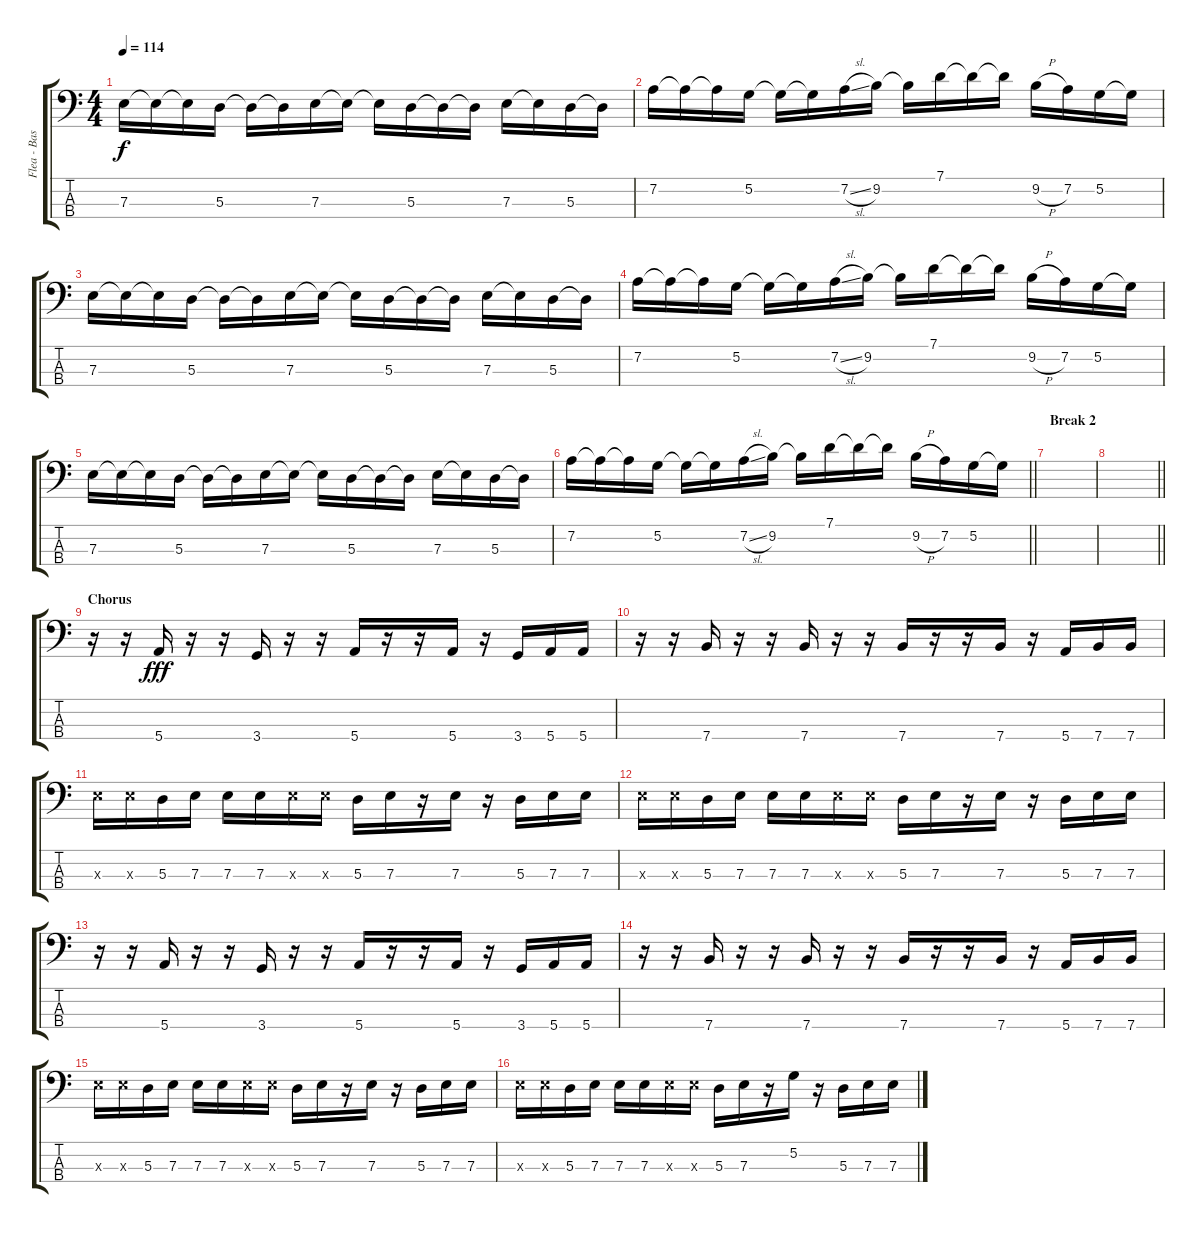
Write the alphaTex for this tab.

\track ("Flea - Bass" "Flea - Bas") {instrument electricbassfinger}
\staff {score tabs}
\tuning (G2 D2 A1 E1) {hide}
\ts (4 4)
\tempo 114
\clef f4
\ks c
7.3.16{dy f} 7.3{t}.16 7.3{t}.16 5.3.16 5.3{t}.16 5.3{t}.16 7.3.16 7.3{t}.16 7.3{t}.16 5.3.16 5.3{t}.16 5.3{t}.16 7.3.16 7.3{t}.16 5.3.16 5.3{t}.16 |
7.2.16 7.2{t}.16 7.2{t}.16 5.2.16 5.2{t}.16 5.2{t}.16 7.2{sl}.16 9.2.16 9.2{t}.16 7.1.16 7.1{t}.16 7.1{t}.16 9.2{h}.16 7.2.16 5.2.16 5.2{t}.16 |
7.3.16 7.3{t}.16 7.3{t}.16 5.3.16 5.3{t}.16 5.3{t}.16 7.3.16 7.3{t}.16 7.3{t}.16 5.3.16 5.3{t}.16 5.3{t}.16 7.3.16 7.3{t}.16 5.3.16 5.3{t}.16 |
7.2.16 7.2{t}.16 7.2{t}.16 5.2.16 5.2{t}.16 5.2{t}.16 7.2{sl}.16 9.2.16 9.2{t}.16 7.1.16 7.1{t}.16 7.1{t}.16 9.2{h}.16 7.2.16 5.2.16 5.2{t}.16 |
7.3.16 7.3{t}.16 7.3{t}.16 5.3.16 5.3{t}.16 5.3{t}.16 7.3.16 7.3{t}.16 7.3{t}.16 5.3.16 5.3{t}.16 5.3{t}.16 7.3.16 7.3{t}.16 5.3.16 5.3{t}.16 |
\barLineRight lightlight
7.2.16 7.2{t}.16 7.2{t}.16 5.2.16 5.2{t}.16 5.2{t}.16 7.2{sl}.16 9.2.16 9.2{t}.16 7.1.16 7.1{t}.16 7.1{t}.16 9.2{h}.16 7.2.16 5.2.16 5.2{t}.16 |
\section ("" "Break 2")
|
\barLineRight lightlight
|
\section ("" "Chorus")
r.16 r.16 5.4.16{dy fff} r.16 r.16 3.4.16 r.16 r.16 5.4.16 r.16 r.16 5.4.16 r.16 3.4.16 5.4.16 5.4.16 |
r.16 r.16 7.4.16 r.16 r.16 7.4.16 r.16 r.16 7.4.16 r.16 r.16 7.4.16 r.16 5.4.16 7.4.16 7.4.16 |
7.3{x}.16 7.3{x}.16 5.3.16 7.3.16 7.3.16 7.3.16 7.3{x}.16 7.3{x}.16 5.3.16 7.3.16 r.16 7.3.16 r.16 5.3.16 7.3.16 7.3.16 |
7.3{x}.16 7.3{x}.16 5.3.16 7.3.16 7.3.16 7.3.16 7.3{x}.16 7.3{x}.16 5.3.16 7.3.16 r.16 7.3.16 r.16 5.3.16 7.3.16 7.3.16 |
r.16 r.16 5.4.16 r.16 r.16 3.4.16 r.16 r.16 5.4.16 r.16 r.16 5.4.16 r.16 3.4.16 5.4.16 5.4.16 |
r.16 r.16 7.4.16 r.16 r.16 7.4.16 r.16 r.16 7.4.16 r.16 r.16 7.4.16 r.16 5.4.16 7.4.16 7.4.16 |
7.3{x}.16 7.3{x}.16 5.3.16 7.3.16 7.3.16 7.3.16 7.3{x}.16 7.3{x}.16 5.3.16 7.3.16 r.16 7.3.16 r.16 5.3.16 7.3.16 7.3.16 |
7.3{x}.16 7.3{x}.16 5.3.16 7.3.16 7.3.16 7.3.16 7.3{x}.16 7.3{x}.16 5.3.16 7.3.16 r.16 5.2.16 r.16 5.3.16 7.3.16 7.3.16
